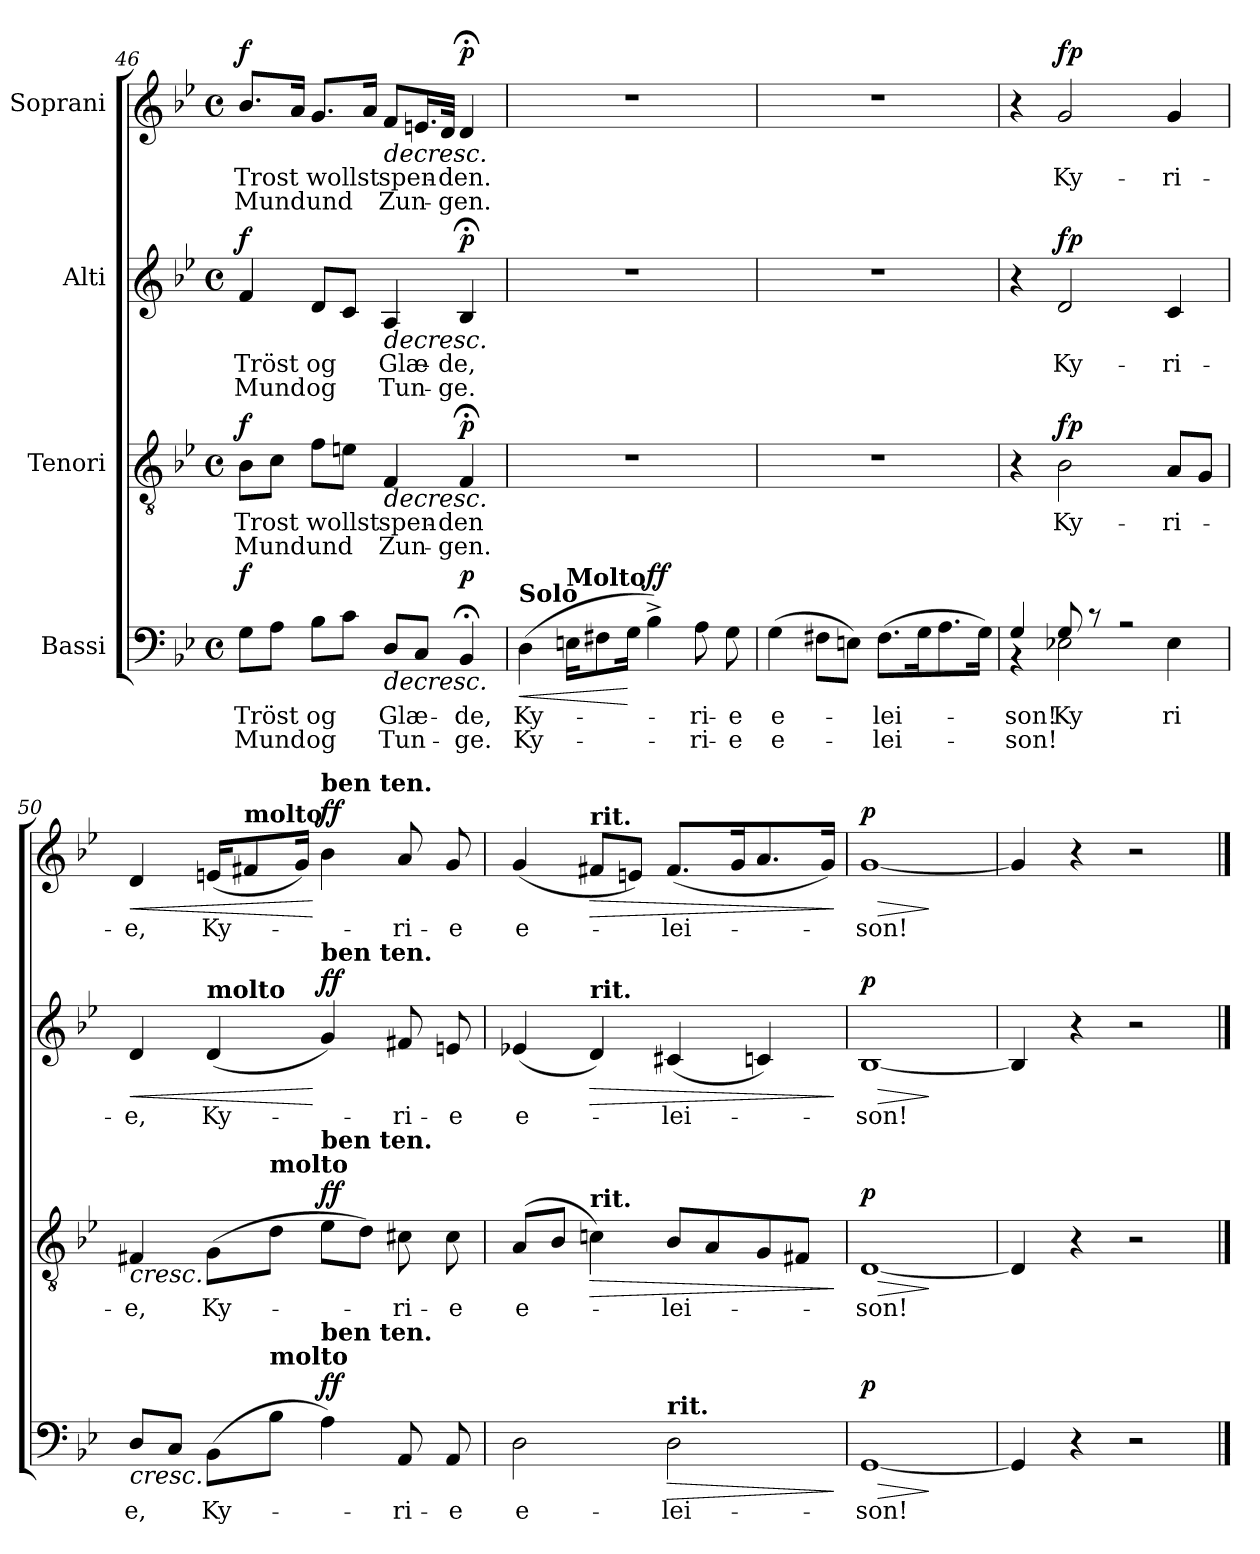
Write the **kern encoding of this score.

**kern	**text	**text	**dynam	**kern	**text	**text	**dynam	**kern	**text	**text	**dynam	**kern	**text	**text	**dynam
*part4	*part4	*part4	*part4	*part3	*part3	*part3	*part3	*part2	*part2	*part2	*part2	*part1	*part1	*part1	*part1
*staff4	*staff4	*staff4	*staff4	*staff3	*staff3	*staff3	*staff3	*staff2	*staff2	*staff2	*staff2	*staff1	*staff1	*staff1	*staff1
*I"Bassi	*	*	*	*I"Tenori	*	*	*	*I"Alti	*	*	*	*I"Soprani	*	*	*
!!LO:PB:g=z
*clefF4	*	*	*	*clefGv2	*	*	*	*clefG2	*	*	*	*clefG2	*	*	*
*k[b-e-]	*	*	*	*k[b-e-]	*	*	*	*k[b-e-]	*	*	*	*k[b-e-]	*	*	*
*M4/4	*	*	*	*M4/4	*	*	*	*M4/4	*	*	*	*M4/4	*	*	*
*met(c)	*	*	*	*met(c)	*	*	*	*met(c)	*	*	*	*met(c)	*	*	*
=46	=46	=46	=46	=46	=46	=46	=46	=46	=46	=46	=46	=46	=46	=46	=46
!	!LO:LY:b	!LO:LY:b	!LO:DY:a	!	!LO:LY:b	!LO:LY:b	!LO:DY:a	!	!LO:LY:b	!LO:LY:b	!LO:DY:a	!	!LO:LY:b	!LO:LY:b	!LO:DY:a
8G\L	Tröst	Mund	f	8B-\L	Trost	Mund	f	4f/	Tröst	Mund	f	8.b-/L	Trost	Mund	f
8A\J	.	.	.	8c\J	.	.	.	.	.	.	.	.	.	.	.
.	.	.	.	.	.	.	.	.	.	.	.	16a/Jk	.	.	.
!	!LO:LY:b	!LO:LY:b	!	!	!LO:LY:b	!LO:LY:b	!	!	!LO:LY:b	!LO:LY:b	!	!	!LO:LY:b	!LO:LY:b	!
8B-\L	og	og	.	8f\L	wollst	und	.	8d/L	og	og	.	8.g/L	wollst	und	.
8c\J	.	.	.	8en\J	.	.	.	8c/J	.	.	.	.	.	.	.
.	.	.	.	.	.	.	.	.	.	.	.	16a/Jk	.	.	.
!	!LO:LY:b	!LO:LY:b	!LO:HP:b	!	!LO:LY:b	!LO:LY:b	!LO:HP:b	!	!LO:LY:b	!LO:LY:b	!LO:HP:b	!	!LO:LY:b	!LO:LY:b	!LO:HP:b
8D/L	Glæ-	Tun-	>	4F/	spen-	Zun-	>	4A/	Glæ-	Tun-	>	8f/L	spen-	Zun-	>
8C/J	.	.	.	.	.	.	.	.	.	.	.	16.en/L	.	.	.
.	.	.	.	.	.	.	.	.	.	.	.	32d/JJk	.	.	.
!	!LO:LY:b	!LO:LY:b	!LO:DY:a	!	!LO:LY:b	!LO:LY:b	!LO:DY:a	!	!LO:LY:b	!LO:LY:b	!LO:DY:a	!	!LO:LY:b	!LO:LY:b	!LO:DY:a
4BB-;</	-de,	-ge.	p	4F;</	-den	-gen.	p	4B-;</	-de,	-ge.	p	4d;</	-den.	-gen.	p
.	.	.	]	.	.	.	]	.	.	.	]	.	.	.	]
=47	=47	=47	=47	=47	=47	=47	=47	=47	=47	=47	=47	=47	=47	=47	=47
!LO:TX:a:B:t=Solo	!	!	!	!	!	!	!	!	!	!	!	!	!	!	!
!	!LO:LY:b	!LO:LY:b	!LO:HP:b	!	!	!	!	!	!	!	!	!	!	!	!
(>4D\	Ky-	Ky-	<	1r	.	.	.	1r	.	.	.	1r	.	.	.
!LO:TX:a:B:t=Molto	!	!	!	!	!	!	!	!	!	!	!	!	!	!	!
16En\KL	.	.	.	.	.	.	.	.	.	.	.	.	.	.	.
8F#X\	.	.	.	.	.	.	.	.	.	.	.	.	.	.	.
16G\Jk	.	.	[	.	.	.	.	.	.	.	.	.	.	.	.
!	!	!	!LO:DY:a	!	!	!	!	!	!	!	!	!	!	!	!
4B-^\)	.	.	ff	.	.	.	.	.	.	.	.	.	.	.	.
!	!LO:LY:b	!LO:LY:b	!	!	!	!	!	!	!	!	!	!	!	!	!
8A\	-ri-	-ri-	.	.	.	.	.	.	.	.	.	.	.	.	.
!	!LO:LY:b	!LO:LY:b	!	!	!	!	!	!	!	!	!	!	!	!	!
8G\	-e	-e	.	.	.	.	.	.	.	.	.	.	.	.	.
=48	=48	=48	=48	=48	=48	=48	=48	=48	=48	=48	=48	=48	=48	=48	=48
!	!LO:LY:b	!LO:LY:b	!	!	!	!	!	!	!	!	!	!	!	!	!
(>4G\	e-	e-	.	1r	.	.	.	1r	.	.	.	1r	.	.	.
8F#X\L	.	.	.	.	.	.	.	.	.	.	.	.	.	.	.
8En\J)	.	.	.	.	.	.	.	.	.	.	.	.	.	.	.
!	!LO:LY:b	!LO:LY:b	!	!	!	!	!	!	!	!	!	!	!	!	!
(>8.F#\L	-lei-	-lei-	.	.	.	.	.	.	.	.	.	.	.	.	.
16G\K	.	.	.	.	.	.	.	.	.	.	.	.	.	.	.
8.A\	.	.	.	.	.	.	.	.	.	.	.	.	.	.	.
16G\Jk)	.	.	.	.	.	.	.	.	.	.	.	.	.	.	.
=49	=49	=49	=49	=49	=49	=49	=49	=49	=49	=49	=49	=49	=49	=49	=49
!	!LO:LY:b	!LO:LY:b	!	!	!	!	!	!	!	!	!	!	!	!	!
*^	*	*	*	*	*	*	*	*	*	*	*	*	*	*	*
4G/	4r	-son!	-son!	.	4r	.	.	.	4r	.	.	.	4r	.	.	.
!	!	!LO:LY:b	!	!	!	!LO:LY:b	!	!LO:DY:a	!	!LO:LY:b	!	!LO:DY:a	!	!LO:LY:b	!	!LO:DY:a
8G/	2E-X\	Ky	.	.	2B-\	Ky-	.	fp	2d/	Ky-	.	fp	2g/	Ky-	.	fp
8r	.	.	.	.	.	.	.	.	.	.	.	.	.	.	.	.
2r	.	.	.	.	.	.	.	.	.	.	.	.	.	.	.	.
!	!	!LO:LY:b	!	!	!	!LO:LY:b	!	!	!	!LO:LY:b	!	!	!	!LO:LY:b	!	!
.	4E-\	ri	.	.	8A/L	-ri-	.	.	4c/	-ri-	.	.	4g/	-ri-	.	.
.	.	.	.	.	8G/J	.	.	.	.	.	.	.	.	.	.	.
*v	*v	*	*	*	*	*	*	*	*	*	*	*	*	*	*	*
=50	=50	=50	=50	=50	=50	=50	=50	=50	=50	=50	=50	=50	=50	=50	=50
!	!LO:LY:b	!	!LO:HP:b	!	!LO:LY:b	!	!LO:HP:b	!	!LO:LY:b	!	!LO:HP:b	!	!LO:LY:b	!	!LO:HP:b
8D/L	e,	.	<	4F#X/	-e,	.	<	4d/	-e,	.	<	4d/	-e,	.	<
8C/J	.	.	.	.	.	.	.	.	.	.	.	.	.	.	.
!	!	!	!	!	!	!	!	!LO:TX:a:B:t=molto	!	!	!	!	!	!	!
!	!LO:LY:b	!	!	!	!LO:LY:b	!	!	!	!LO:LY:b	!	!	!	!LO:LY:b	!	!
(>8BB-\L	Ky-	.	.	(>8G\L	Ky-	.	.	(<4d/	Ky-	.	.	(>16en/KL	Ky-	.	.
!	!	!	!	!	!	!	!	!	!	!	!	!LO:TX:a:B:t=molto	!	!	!
.	.	.	.	.	.	.	.	.	.	.	.	8f#X/	.	.	.
!	!	!	!	!LO:TX:a:B:t=molto	!	!	!	!	!	!	!	!	!	!	!
!LO:TX:a:B:t=molto	!	!	!	!	!	!	!	!	!	!	!	!	!	!	!
8B-\J	.	.	.	8d\J	.	.	.	.	.	.	.	.	.	.	.
.	.	.	.	.	.	.	.	.	.	.	.	16g/Jk)	.	.	.
!	!	!	!	!	!	!	!	!	!	!	!	!LO:TX:a:B:t=ben ten.	!	!	!
!	!	!	!	!	!	!	!	!LO:TX:a:B:t=ben ten.	!	!	!	!	!	!	!
!	!	!	!	!LO:TX:a:B:t=ben ten.	!	!	!	!	!	!	!	!	!	!	!
!LO:TX:a:B:t=ben ten.	!	!	!	!	!	!	!	!	!	!	!	!	!	!	!
!	!	!	!LO:DY:a	!	!	!	!LO:DY:a	!	!	!	!LO:DY:n=1:a	!	!	!	!LO:DY:n=1:a
4A\)	.	.	ff	8e-\L	.	.	ff	4g/)	.	.	[ ff	4b-\	.	.	[ ff
.	.	.	.	8d\J)	.	.	.	.	.	.	.	.	.	.	.
!	!LO:LY:b	!	!	!	!LO:LY:b	!	!	!	!LO:LY:b	!	!	!	!LO:LY:b	!	!
8AA/	-ri-	.	[	8c#X\	-ri-	.	[	8f#X/	-ri-	.	.	8a/	-ri-	.	.
!	!LO:LY:b	!	!	!	!LO:LY:b	!	!	!	!LO:LY:b	!	!	!	!LO:LY:b	!	!
8AA/	-e	.	.	8c#\	-e	.	.	8en/	-e	.	.	8g/	-e	.	.
!!LO:LB:g=z
=51	=51	=51	=51	=51	=51	=51	=51	=51	=51	=51	=51	=51	=51	=51	=51
!	!LO:LY:b	!	!	!	!LO:LY:b	!	!	!	!LO:LY:b	!	!	!	!LO:LY:b	!	!
2D\	e-	.	.	(>8A/L	e-	.	.	(<4e-X/	e-	.	.	(<4g/	e-	.	.
.	.	.	.	8B-/J	.	.	.	.	.	.	.	.	.	.	.
!	!	!	!	!	!	!	!	!	!	!	!	!LO:TX:a:B:t=rit.	!	!	!
!	!	!	!	!	!	!	!	!LO:TX:a:B:t=rit.	!	!	!	!	!	!	!
!	!	!	!	!LO:TX:a:B:t=rit.	!	!	!	!	!	!	!	!	!	!	!
!	!	!	!	!	!	!	!LO:HP:b	!	!	!	!LO:HP:b	!	!	!	!LO:HP:b
.	.	.	.	4cn\)	.	.	>	4d/)	.	.	>	8f#X/L	.	.	>
.	.	.	.	.	.	.	.	.	.	.	.	8en/J)	.	.	.
!LO:TX:a:B:t=rit.	!	!	!	!	!	!	!	!	!	!	!	!	!	!	!
!	!LO:LY:b	!	!LO:HP:b	!	!LO:LY:b	!	!	!	!LO:LY:b	!	!	!	!LO:LY:b	!	!
2D\	-lei-	.	>	8B-/L	-lei-	.	.	(<4c#X/	-lei-	.	.	(<8.f#/L	-lei-	.	.
.	.	.	.	8A/	.	.	.	.	.	.	.	.	.	.	.
.	.	.	.	.	.	.	.	.	.	.	.	16g/K	.	.	.
.	.	.	.	8G/	.	.	.	4cn/)	.	.	.	8.a/	.	.	.
.	.	.	.	8F#X/J	.	.	.	.	.	.	.	.	.	.	.
.	.	.	.	.	.	.	.	.	.	.	.	16g/Jk)	.	.	.
.	.	.	]	.	.	.	]	.	.	.	]	.	.	.	]
=52	=52	=52	=52	=52	=52	=52	=52	=52	=52	=52	=52	=52	=52	=52	=52
!	!LO:LY:b	!	!LO:HP:b	!	!LO:LY:b	!	!LO:HP:b	!	!LO:LY:b	!	!LO:HP:b	!	!LO:LY:b	!	!LO:HP:b
!	!	!	!LO:DY:n=1:a	!	!	!	!LO:DY:n=1:a	!	!	!	!LO:DY:n=1:a	!	!	!	!LO:DY:n=1:a
[1GG	-son!	.	> p	[1D	-son!	.	> p	[1B-	-son!	.	> p	[1g	-son!	.	> p
.	.	.	]	.	.	.	]	.	.	.	]	.	.	.	]
=53	=53	=53	=53	=53	=53	=53	=53	=53	=53	=53	=53	=53	=53	=53	=53
4GG/]	.	.	.	4D/]	.	.	.	4B-/]	.	.	.	4g/]	.	.	.
4r	.	.	.	4r	.	.	.	4r	.	.	.	4r	.	.	.
2r	.	.	.	2r	.	.	.	2r	.	.	.	2r	.	.	.
==	==	==	==	==	==	==	==	==	==	==	==	==	==	==	==
*-	*-	*-	*-	*-	*-	*-	*-	*-	*-	*-	*-	*-	*-	*-	*-
